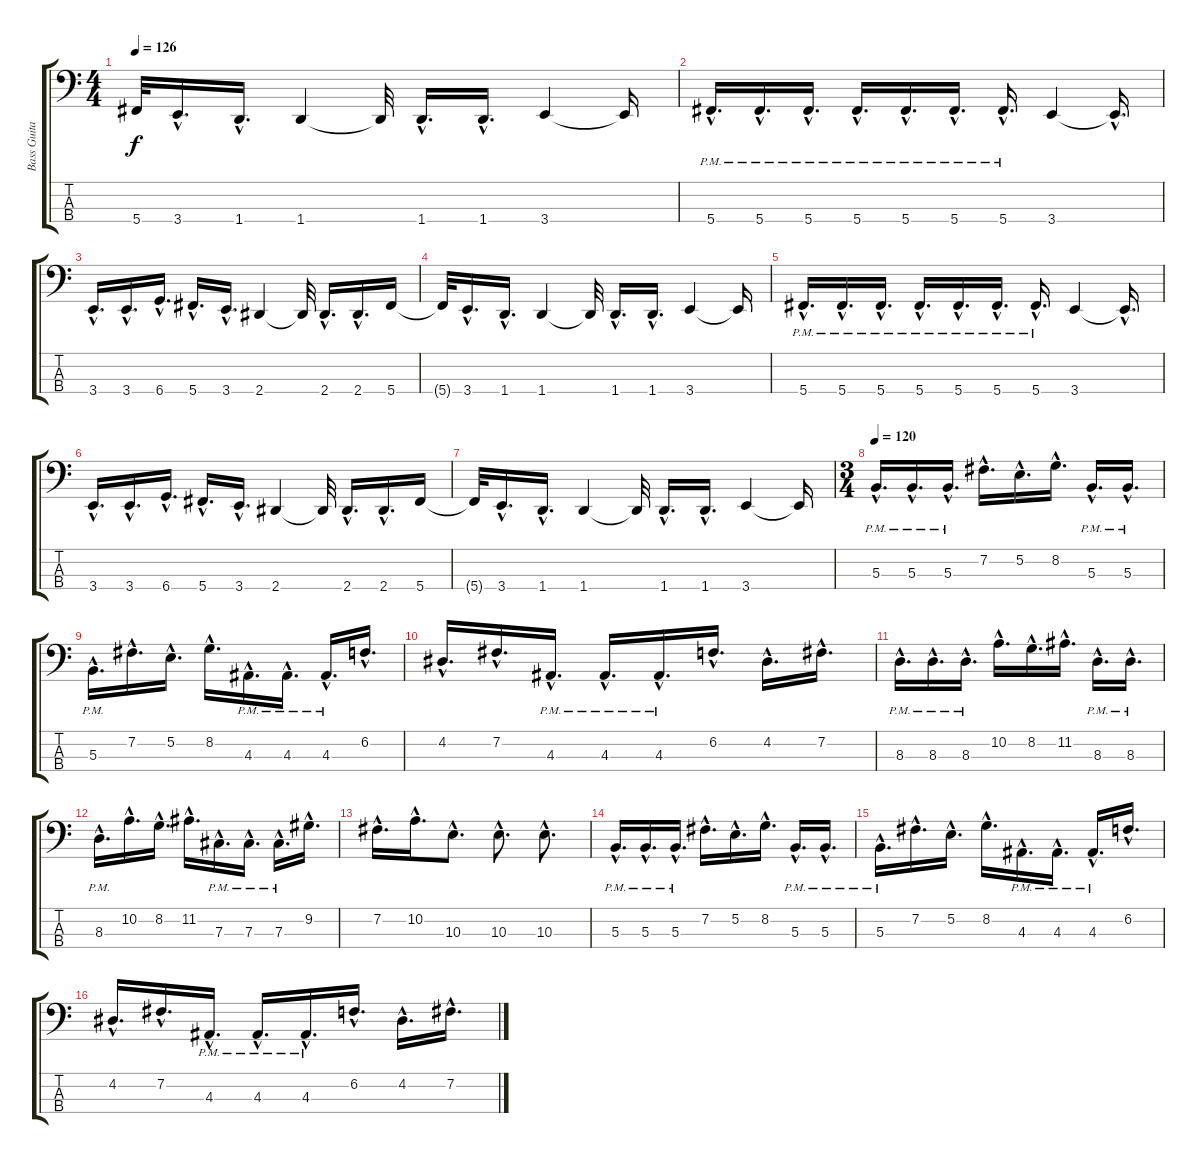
\track ("Bass Guitar" "Bass Guita") {instrument electricbasspick}
\staff {score tabs}
\tuning (E2 B1 Gb1 Db1) {hide}
\ts (4 4)
\tempo 126
\clef f4
\ks c
5.4{t}.32{dy f} 3.4{hac}.16{d} 1.4{hac}.16{d} 1.4.4 1.4{t}.32 1.4{hac}.16{d} 1.4{hac}.16{d} 3.4.4 3.4{t}.16 |
5.4{hac pm}.16{d} 5.4{hac pm}.16{d} 5.4{hac pm}.16{d} 5.4{hac pm}.16{d} 5.4{hac pm}.16{d} 5.4{hac pm}.16{d} 5.4{hac pm}.16{d} 3.4.4 3.4{hac t}.16{d} |
3.4{hac}.16{d} 3.4{hac}.16{d} 6.4{hac}.16{d} 5.4{hac}.16{d} 3.4{hac}.16{d} 2.4.4 2.4{t}.32 2.4{hac}.16{d} 2.4{hac}.16{d} 5.4.16 |
5.4{t}.32 3.4{hac}.16{d} 1.4{hac}.16{d} 1.4.4 1.4{t}.32 1.4{hac}.16{d} 1.4{hac}.16{d} 3.4.4 3.4{t}.16 |
5.4{hac pm}.16{d} 5.4{hac pm}.16{d} 5.4{hac pm}.16{d} 5.4{hac pm}.16{d} 5.4{hac pm}.16{d} 5.4{hac pm}.16{d} 5.4{hac pm}.16{d} 3.4.4 3.4{hac t}.16{d} |
3.4{hac}.16{d} 3.4{hac}.16{d} 6.4{hac}.16{d} 5.4{hac}.16{d} 3.4{hac}.16{d} 2.4.4 2.4{t}.32 2.4{hac}.16{d} 2.4{hac}.16{d} 5.4.16 |
5.4{t}.32 3.4{hac}.16{d} 1.4{hac}.16{d} 1.4.4 1.4{t}.32 1.4{hac}.16{d} 1.4{hac}.16{d} 3.4.4 3.4{t}.16 |
\ts (3 4)
\section ("" "")
\tempo 120
5.3{hac pm}.16{d} 5.3{hac pm}.16{d} 5.3{hac pm}.16{d} 7.2{hac}.16{d} 5.2{hac}.16{d} 8.2{hac}.16{d} 5.3{hac pm}.16{d} 5.3{hac pm}.16{d} |
5.3{hac pm}.16{d} 7.2{hac}.16{d} 5.2{hac}.16{d} 8.2{hac}.16{d} 4.3{hac pm}.16{d} 4.3{hac pm}.16{d} 4.3{hac pm}.16{d} 6.2{hac}.16{d} |
4.2{hac}.16{d} 7.2{hac}.16{d} 4.3{hac pm}.16{d} 4.3{hac pm}.16{d} 4.3{hac pm}.16{d} 6.2{hac}.16{d} 4.2{hac}.16{d} 7.2{hac}.16{d} |
8.3{hac pm}.16{d} 8.3{hac pm}.16{d} 8.3{hac pm}.16{d} 10.2{hac}.16{d} 8.2{hac}.16{d} 11.2{hac}.16{d} 8.3{hac pm}.16{d} 8.3{hac pm}.16{d} |
8.3{hac pm}.16{d} 10.2{hac}.16{d} 8.2{hac}.16{d} 11.2{hac}.16{d} 7.3{hac pm}.16{d} 7.3{hac pm}.16{d} 7.3{hac pm}.16{d} 9.2{hac}.16{d} |
7.2{hac}.16{d} 10.2{hac}.16{d} 10.3{hac}.8{d} 10.3{hac}.8{d} 10.3{hac}.8{d} |
5.3{hac pm}.16{d} 5.3{hac pm}.16{d} 5.3{hac pm}.16{d} 7.2{hac}.16{d} 5.2{hac}.16{d} 8.2{hac}.16{d} 5.3{hac pm}.16{d} 5.3{hac pm}.16{d} |
5.3{hac pm}.16{d} 7.2{hac}.16{d} 5.2{hac}.16{d} 8.2{hac}.16{d} 4.3{hac pm}.16{d} 4.3{hac pm}.16{d} 4.3{hac pm}.16{d} 6.2{hac}.16{d} |
4.2{hac}.16{d} 7.2{hac}.16{d} 4.3{hac pm}.16{d} 4.3{hac pm}.16{d} 4.3{hac pm}.16{d} 6.2{hac}.16{d} 4.2{hac}.16{d} 7.2{hac}.16{d}
